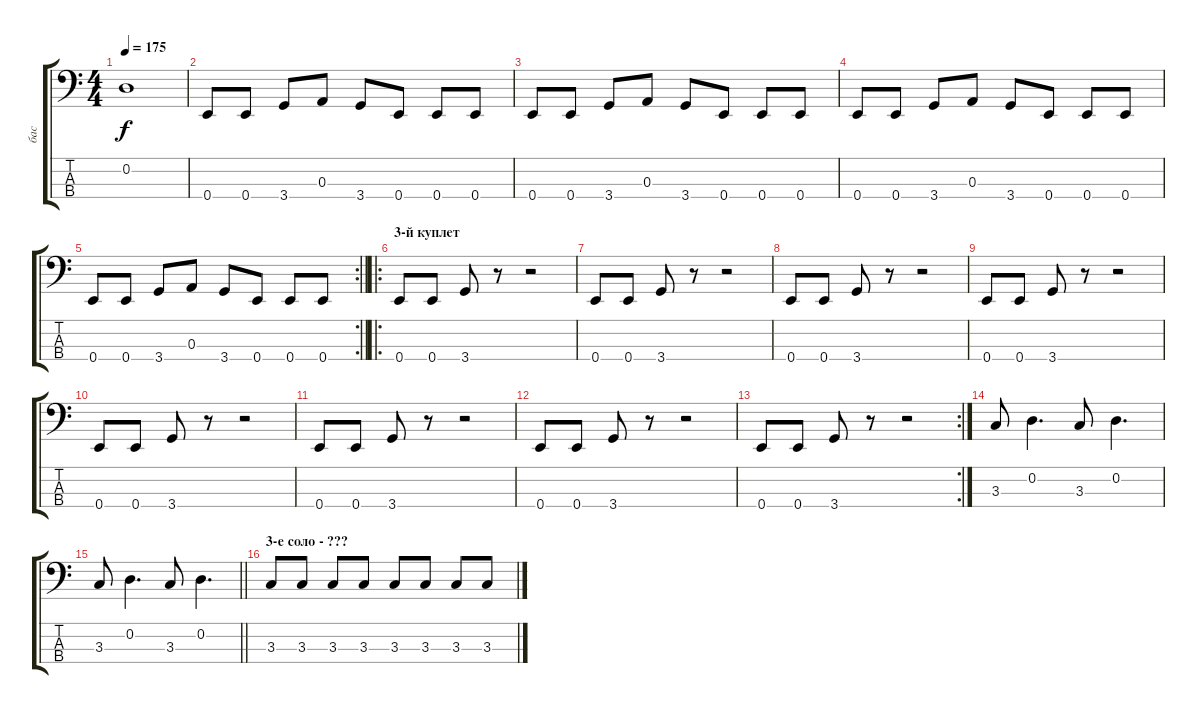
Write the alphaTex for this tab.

\track ("бас" "бас") {instrument electricbasspick}
\staff {score tabs}
\tuning (G2 D2 A1 E1) {hide}
\ts (4 4)
\tempo 175
\clef f4
\ks c
0.2{t}.1{dy f} |
0.4.8 0.4.8 3.4.8 0.3.8 3.4.8 0.4.8 0.4.8 0.4.8 |
0.4.8 0.4.8 3.4.8 0.3.8 3.4.8 0.4.8 0.4.8 0.4.8 |
0.4.8 0.4.8 3.4.8 0.3.8 3.4.8 0.4.8 0.4.8 0.4.8 |
\rc 2
\barLineRight lightlight
0.4.8 0.4.8 3.4.8 0.3.8 3.4.8 0.4.8 0.4.8 0.4.8 |
\ro
\section ("" "3-й куплет")
0.4.8 0.4.8 3.4.8 r.8 r.2 |
0.4.8 0.4.8 3.4.8 r.8 r.2 |
0.4.8 0.4.8 3.4.8 r.8 r.2 |
0.4.8 0.4.8 3.4.8 r.8 r.2 |
0.4.8 0.4.8 3.4.8 r.8 r.2 |
0.4.8 0.4.8 3.4.8 r.8 r.2 |
0.4.8 0.4.8 3.4.8 r.8 r.2 |
\rc 2
0.4.8 0.4.8 3.4.8 r.8 r.2 |
3.3.8 0.2.4{d} 3.3.8 0.2.4{d} |
\barLineRight lightlight
3.3.8 0.2.4{d} 3.3.8 0.2.4{d} |
\section ("" "3-е соло - ???")
3.3.8 3.3.8 3.3.8 3.3.8 3.3.8 3.3.8 3.3.8 3.3.8
